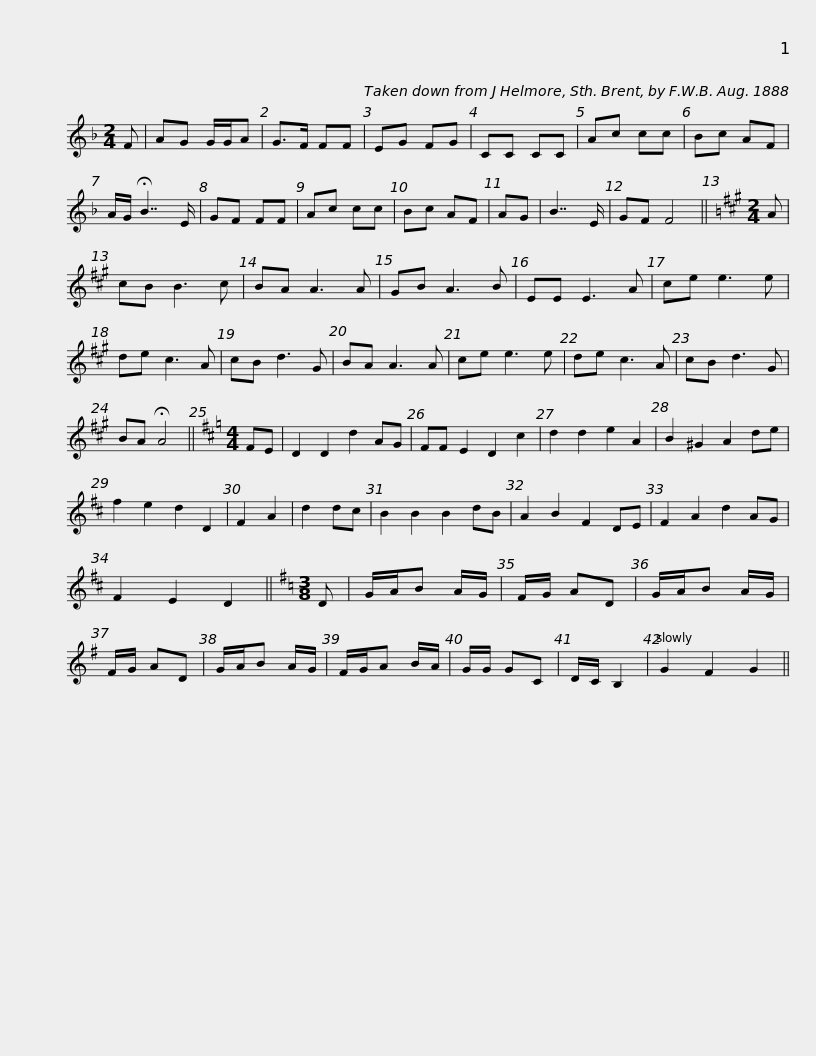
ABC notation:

X:1
L:1/8
M:2/4
I:linebreak $
K:F
V:1 treble
V:1
 F | AG G/G/A | G>F FF | EG FG | CC CC | %5
 Ac cc | Bc AF | A/G/ !fermata!B7/2 E/ | GF FF | Ac cc |$ %10
 Bc AF | AG | B7/2 E/ | GF F4 ||[K:A][M:2/4] A | %15
 cB B3 c | BA A3 A | GB A3 B | EE E3 A | ce e3 e |$ %20
 de c3 A | cB d3 G | BA A3 A | ce e3 e | de c3 A | %25
 cB d3 G | BA !fermata!A4 ||[K:D][M:4/4] FE | D2 D2 d2 AG |$ FF E2 D2 c2 | %30
 d2 d2 e2 A2 | B2 ^G2 A2 de | f2 e2 d2 D2 | F2 A2 | d2 dc | %35
 B2 B2 B2 dB | A2 B2 F2 DE | F2 A2 d2 AG |$ F2 E2 D2 ||[K:G][M:3/8] D | %40
 G/A/B A/G/ | F/G/ AD | G/A/B A/G/ | F/G/ AD | G/A/B A/G/ | %45
 F/G/A B/A/ | G/G/ GC | D/C/ B,2 |$ G2 F2 G2 || %49
